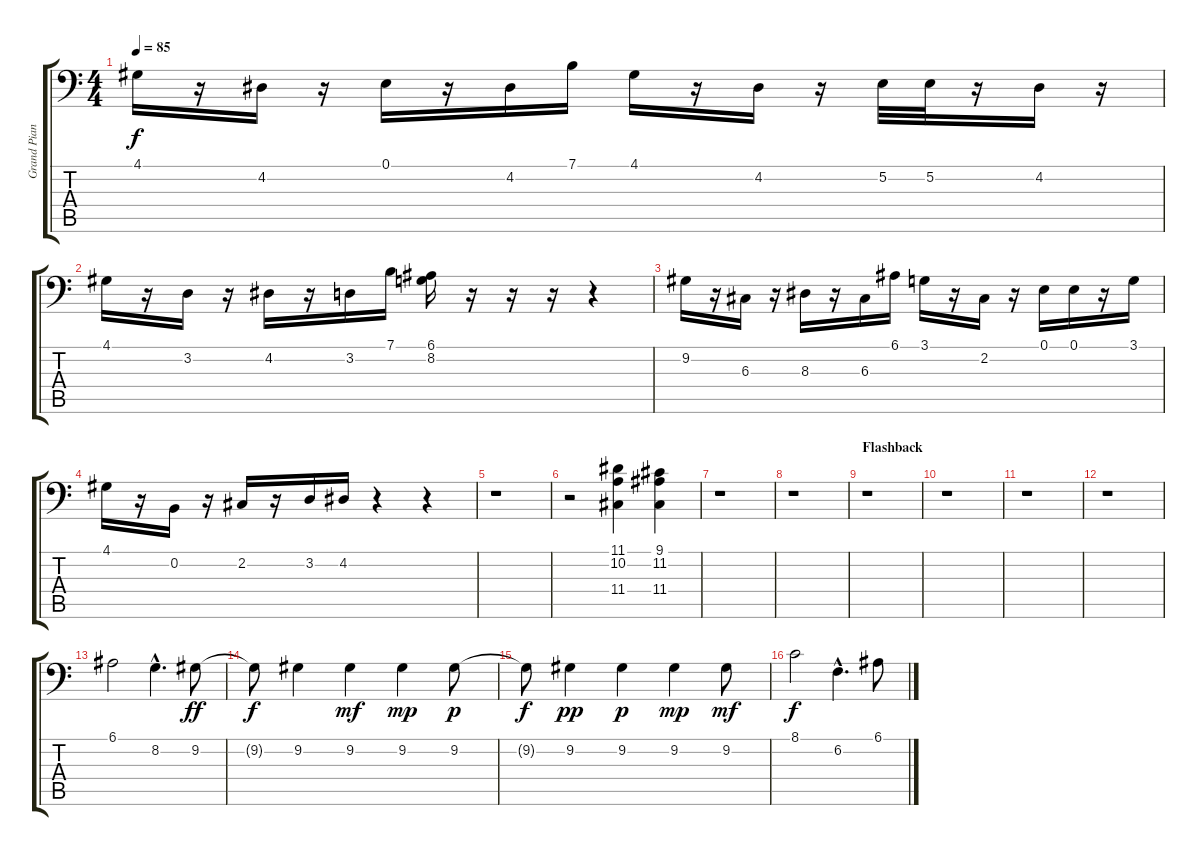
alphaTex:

\track ("Grand Piano (L. Hand)" "Grand Pian") {instrument acousticgrandpiano}
\staff {score tabs}
\tuning (E3 B2 G2 D2 A1 D1) {hide}
\ts (4 4)
\tempo 85
\clef f4
\ks c
4.1.16{dy f} r.16 4.2.16 r.16 0.1.16 r.16 4.2.16 7.1.16 4.1.16 r.16 4.2.16 r.16 5.2.32 5.2.32 r.16 4.2.16 r.16 |
4.1.16 r.16 3.2.16 r.16 4.2.16 r.16 3.2.16 7.1.16 (6.1 8.2).16 r.16 r.16 r.16 r.4 |
9.2.16 r.16 6.3.16 r.16 8.3.16 r.16 6.3.16 6.1.16 3.1.16 r.16 2.2.16 r.16 0.1.16 0.1.16 r.16 3.1.16 |
4.1.16 r.16 0.2.16 r.16 2.2.16 r.16 3.2.16 4.2.16 r.4 r.4 |
r.1 |
r.2 (11.1 10.2 11.4).4 (9.1 11.2 11.4).4 |
r.1 |
r.1 |
\section ("" "Flashback")
r.1 |
r.1 |
r.1 |
r.1 |
6.1.2 8.2{hac}.4{d} 9.2.8{dy ff} |
9.2{t}.8{dy f} 9.2.4 9.2.4{dy mf} 9.2.4{dy mp} 9.2.8{dy p} |
9.2{t}.8{dy f} 9.2.4{dy pp} 9.2.4{dy p} 9.2.4{dy mp} 9.2.8{dy mf} |
8.1.2{dy f} 6.2{hac}.4{d} 6.1.8
